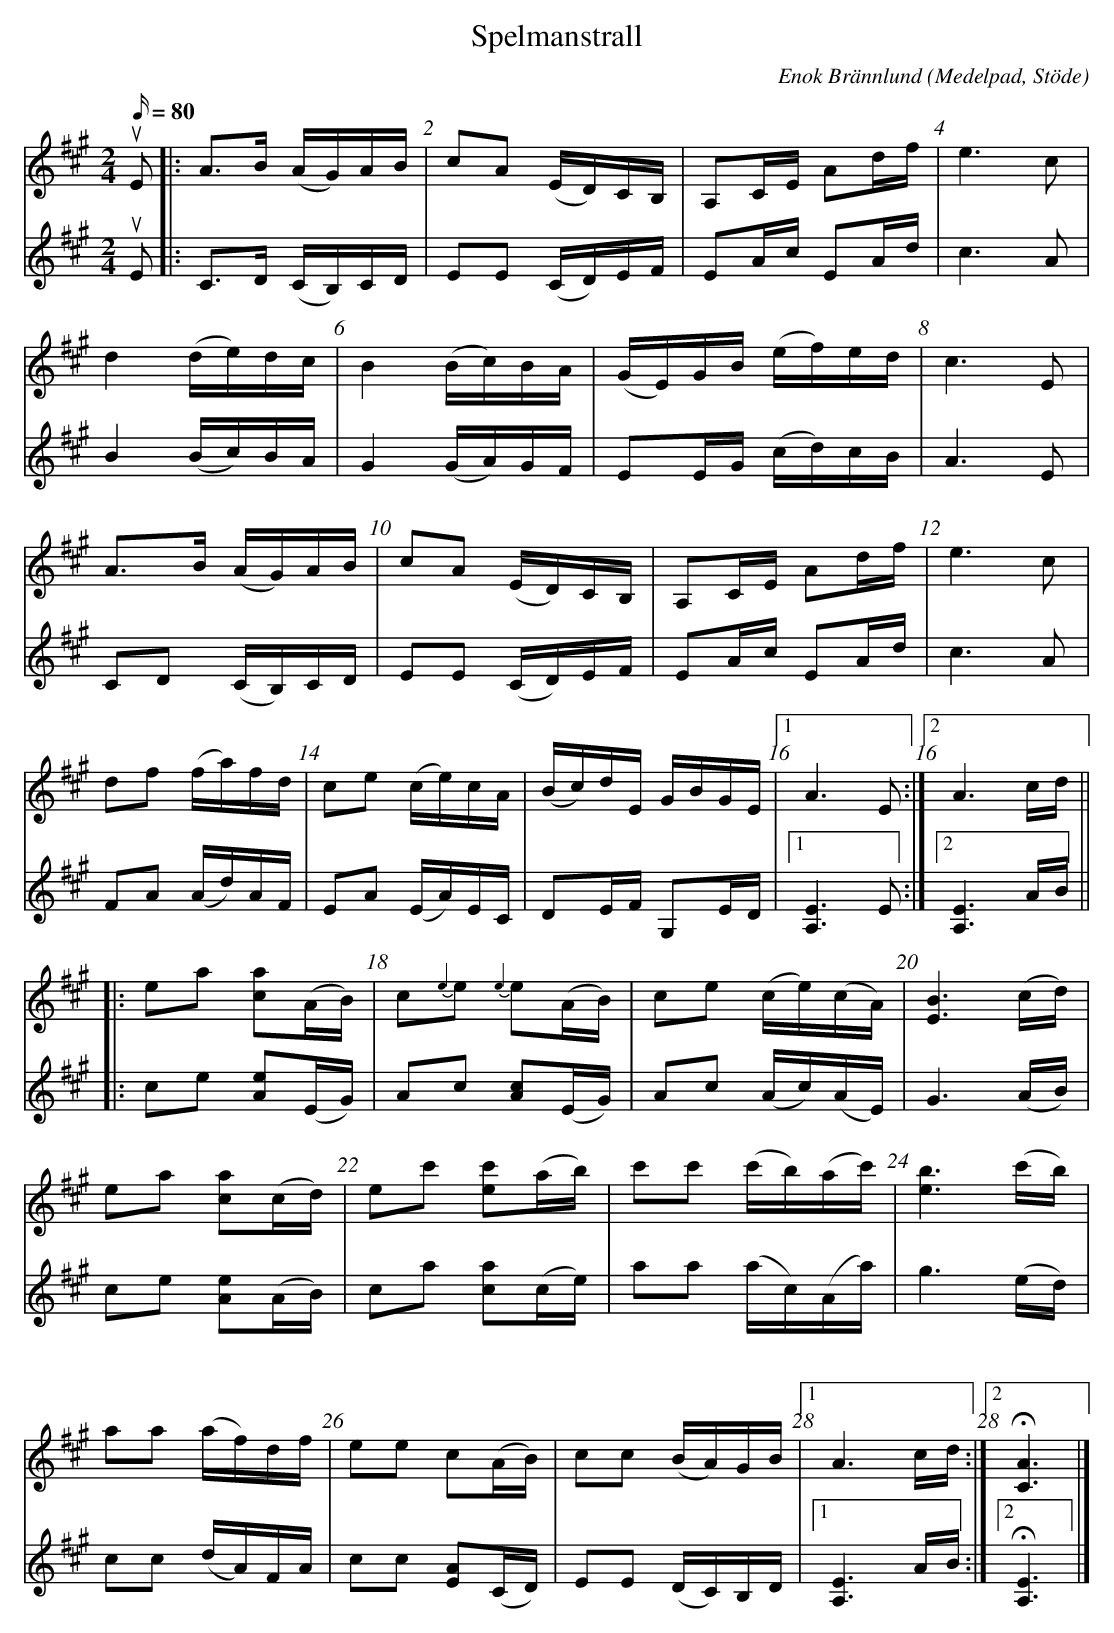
X:1
T: Spelmanstrall
M: 2/4
L: 1/16
C: Enok Brännlund
O: Medelpad, Stöde
Q: 80
K: A
V:1
   uE2 \
|: A3B     (AG)AB    | c2A2         (ED)CB,  | A,2CE   A2df     | e6     c2   |
   d4      (de)dc    | B4           (Bc)BA   | (GE)GB (ef)ed    | c6     E2   |
   A3B     (AG)AB    | c2A2         (ED)CB,  | A,2CE   A2df     | e6     c2   |
   d2f2    (fa)fd    | c2e2         (ce)cA   | (Bc)dE  GBGE     |1 A6    E2  :|2 A6    cd ||
|: e2a2    [ca]2(AB) | c2{e2}e2 {e2}   e2(AB)| c2e2   (ce)(cA)  | [EB]6 (cd)  |
   e2a2    [ca]2(cd) | e2c'2       [ec']2(ab)| c'2c'2 (c'b)(ac')| [eb]6 (c'b) |
   a2a2    (af)df    | e2e2         c2(AB)   | c2c2   (BA)GB    |1 A6     cd  :|2 H[CA]6 |]
V:2
   uE2 \
|: C3D     (CB,)CD   | E2E2         (CD)EF   | E2Ac    E2Ad     | c6     A2   |
   B4      (Bc)BA    | G4           (GA)GF   | E2EG   (cd)cB    | A6     E2   |
   C2D2    (CB,)CD   | E2E2         (CD)EF   | E2Ac    E2Ad     | c6     A2   |
   F2A2    (Ad)AF    | E2A2         (EA)EC   | D2EF    G,2ED    |1 [A,E]6 E2  :|2 [A,E]6 AB ||
|: c2e2    [Ae]2(EG) | A2c2        [Ac]2(EG) | A2c2   (Ac)(AE)  | G6    (AB)  |
   c2e2    [Ae]2(AB) | c2a2        [ca]2(ce) | a2a2   (ac)(Aa)  | g6    (ed)  |
   c2c2    (dA)FA    | c2c2        [EA]2(CD) | E2E2   (DC)B,D   |1 [A,E]6 AB  :|2 H[A,E]6|]
